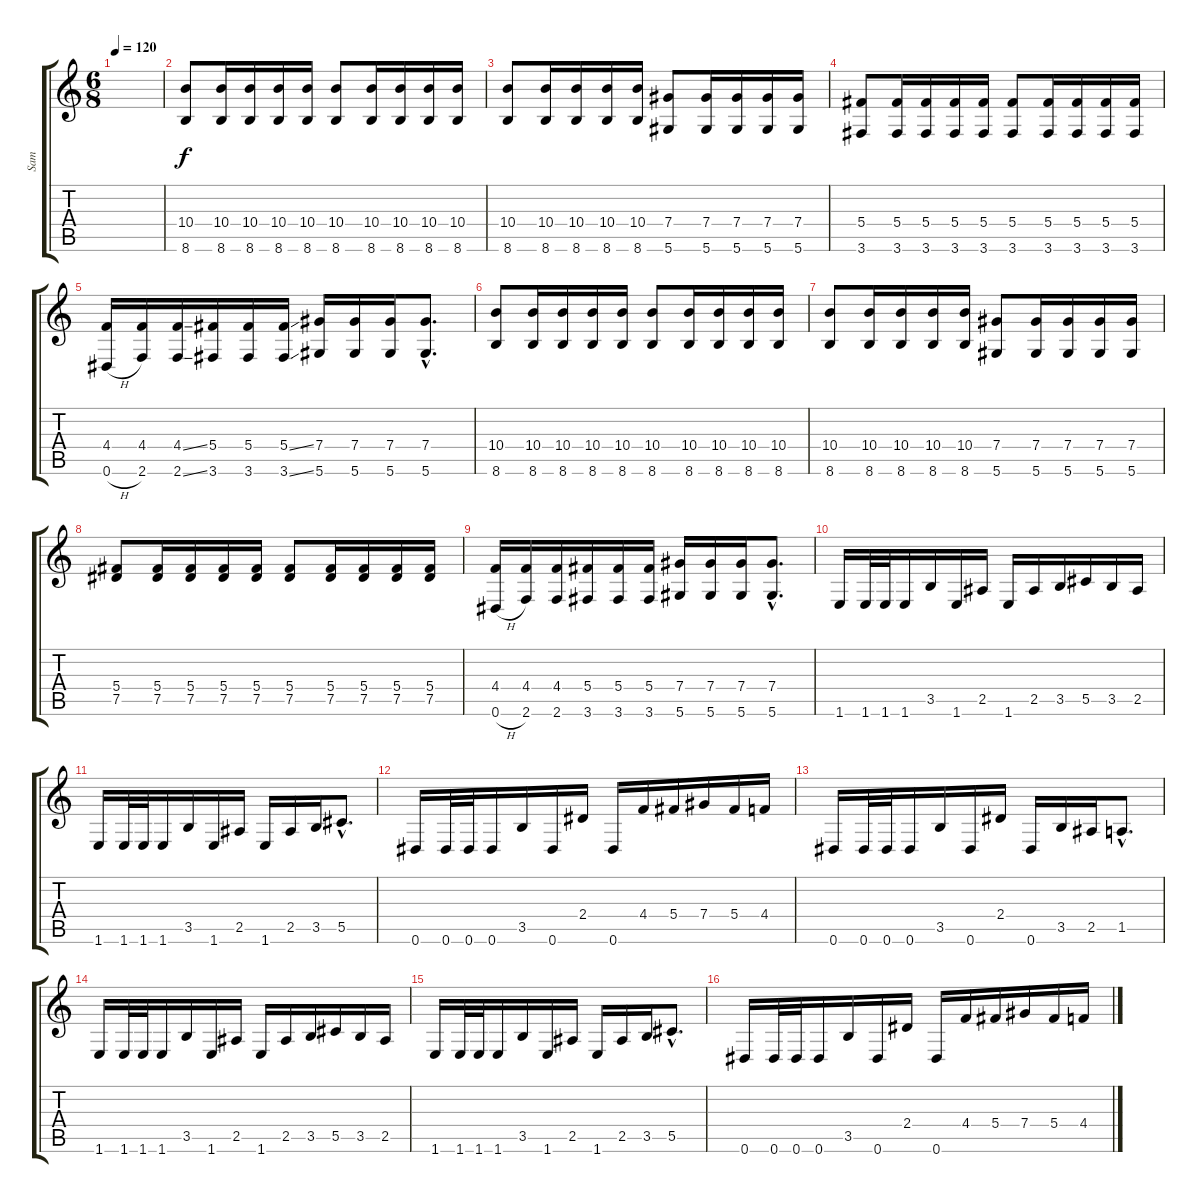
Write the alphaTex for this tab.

\track ("Sam" "Sam") {instrument distortionguitar}
\staff {score tabs}
\tuning (Eb4 Bb3 Gb3 Db3 Ab2 Eb2) {hide}
\ts (6 8)
\tempo 120
\clef g2
\ks c
|
(10.4 8.6).8 (10.4 8.6).16 (10.4 8.6).16 (10.4 8.6).16 (10.4 8.6).16 (10.4 8.6).8 (10.4 8.6).16 (10.4 8.6).16 (10.4 8.6).16 (10.4 8.6).16 |
(10.4 8.6).8 (10.4 8.6).16 (10.4 8.6).16 (10.4 8.6).16 (10.4 8.6).16 (7.4 5.6).8 (7.4 5.6).16 (7.4 5.6).16 (7.4 5.6).16 (7.4 5.6).16 |
(5.4 3.6).8 (5.4 3.6).16 (5.4 3.6).16 (5.4 3.6).16 (5.4 3.6).16 (5.4 3.6).8 (5.4 3.6).16 (5.4 3.6).16 (5.4 3.6).16 (5.4 3.6).16 |
(4.4 0.6{h}).16 (4.4 2.6).16 (4.4{ss} 2.6{ss}).16 (5.4 3.6).16 (5.4 3.6).16 (5.4{ss} 3.6{ss}).16 (7.4 5.6).16 (7.4 5.6).16 (7.4 5.6).16 (7.4{hac} 5.6{hac}).8{d} |
(10.4 8.6).8 (10.4 8.6).16 (10.4 8.6).16 (10.4 8.6).16 (10.4 8.6).16 (10.4 8.6).8 (10.4 8.6).16 (10.4 8.6).16 (10.4 8.6).16 (10.4 8.6).16 |
(10.4 8.6).8 (10.4 8.6).16 (10.4 8.6).16 (10.4 8.6).16 (10.4 8.6).16 (7.4 5.6).8 (7.4 5.6).16 (7.4 5.6).16 (7.4 5.6).16 (7.4 5.6).16 |
(5.4 7.5).8 (5.4 7.5).16 (5.4 7.5).16 (5.4 7.5).16 (5.4 7.5).16 (5.4 7.5).8 (5.4 7.5).16 (5.4 7.5).16 (5.4 7.5).16 (5.4 7.5).16 |
(4.4 0.6{h}).16 (4.4 2.6).16 (4.4 2.6).16 (5.4 3.6).16 (5.4 3.6).16 (5.4 3.6).16 (7.4 5.6).16 (7.4 5.6).16 (7.4 5.6).16 (7.4{hac} 5.6{hac}).8{d} |
1.6.16 1.6.32 1.6.32 1.6.16 3.5.16 1.6.16 2.5.16 1.6.16 2.5.16 3.5.16 5.5.16 3.5.16 2.5.16 |
1.6.16 1.6.32 1.6.32 1.6.16 3.5.16 1.6.16 2.5.16 1.6.16 2.5.16 3.5.16 5.5{hac}.8{d} |
0.6.16 0.6.32 0.6.32 0.6.16 3.5.16 0.6.16 2.4.16 0.6.16 4.4.16 5.4.16 7.4.16 5.4.16 4.4.16 |
0.6.16 0.6.32 0.6.32 0.6.16 3.5.16 0.6.16 2.4.16 0.6.16 3.5.16 2.5.16 1.5{hac}.8{d} |
1.6.16 1.6.32 1.6.32 1.6.16 3.5.16 1.6.16 2.5.16 1.6.16 2.5.16 3.5.16 5.5.16 3.5.16 2.5.16 |
1.6.16 1.6.32 1.6.32 1.6.16 3.5.16 1.6.16 2.5.16 1.6.16 2.5.16 3.5.16 5.5{hac}.8{d} |
0.6.16 0.6.32 0.6.32 0.6.16 3.5.16 0.6.16 2.4.16 0.6.16 4.4.16 5.4.16 7.4.16 5.4.16 4.4.16
